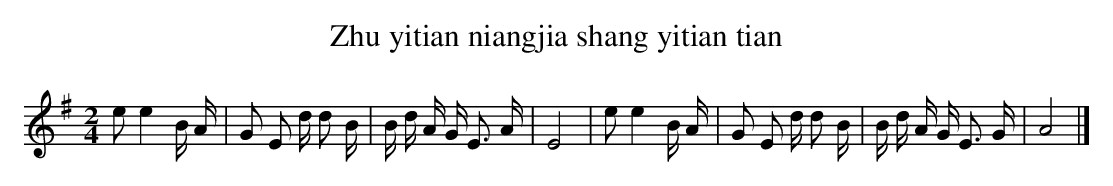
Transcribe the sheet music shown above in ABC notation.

X:1
T: Zhu yitian niangjia shang yitian tian
L: 1/16
M: 2/4
K: G
e2e4B A [I:setbarnb 1]|
G2 E2 d d2 B |
B d A G2< E2 A |
E8 |
e2e4B A |
G2 E2 d d2 B |
B d A G2< E2 G |
A8 |]
